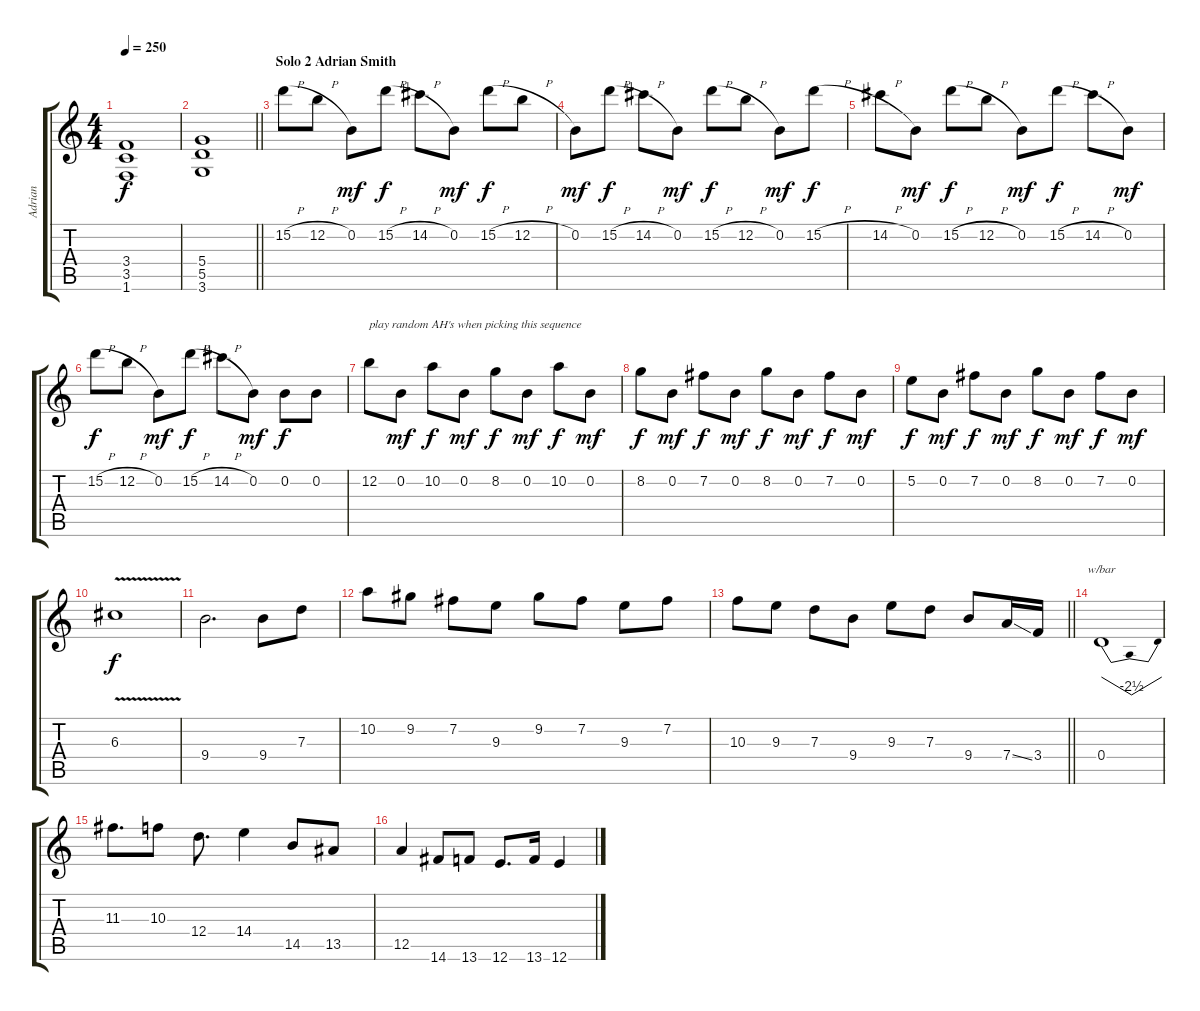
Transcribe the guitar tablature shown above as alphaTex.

\track ("Adrian" "Adrian") {instrument distortionguitar}
\staff {score tabs}
\tuning (E4 B3 G3 D3 A2 E2) {hide}
\ts (4 4)
\tempo 250
\clef g2
\ks c
(3.4 3.5 1.6).1{dy f} |
\barLineRight lightlight
(5.4 5.5 3.6).1 |
\section ("" "Solo 2 Adrian Smith")
15.2{h}.8{volume 16} 12.2{h}.8 0.2.8{dy mf} 15.2{h}.8{dy f} 14.2{h}.8 0.2.8{dy mf} 15.2{h}.8{dy f} 12.2{h}.8 |
0.2.8{dy mf} 15.2{h}.8{dy f} 14.2{h}.8 0.2.8{dy mf} 15.2{h}.8{dy f} 12.2{h}.8 0.2.8{dy mf} 15.2{h}.8{dy f} |
14.2{h}.8 0.2.8{dy mf} 15.2{h}.8{dy f} 12.2{h}.8 0.2.8{dy mf} 15.2{h}.8{dy f} 14.2{h}.8 0.2.8{dy mf} |
15.2{h}.8{dy f} 12.2{h}.8 0.2.8{dy mf} 15.2{h}.8{dy f} 14.2{h}.8 0.2.8{dy mf} 0.2.8{dy f} 0.2.8 |
12.2.8{txt "play random AH's when picking this sequence"} 0.2.8{dy mf} 10.2.8{dy f} 0.2.8{dy mf} 8.2.8{dy f} 0.2.8{dy mf} 10.2.8{dy f} 0.2.8{dy mf} |
8.2.8{dy f} 0.2.8{dy mf} 7.2.8{dy f} 0.2.8{dy mf} 8.2.8{dy f} 0.2.8{dy mf} 7.2.8{dy f} 0.2.8{dy mf} |
5.2.8{dy f} 0.2.8{dy mf} 7.2.8{dy f} 0.2.8{dy mf} 8.2.8{dy f} 0.2.8{dy mf} 7.2.8{dy f} 0.2.8{dy mf} |
6.3{v}.1{dy f} |
9.4.2{d} 9.4.8 7.3.8 |
10.2.8 9.2.8 7.2.8 9.3.8 9.2.8 7.2.8 9.3.8 7.2.8 |
\barLineRight lightlight
10.3.8 9.3.8 7.3.8 9.4.8 9.3.8 7.3.8 9.4.8 7.4{ss}.16 3.4.16 |
0.4.1{tbe (dip default 0 0 30 -10 60 0)} |
11.3.8{d} 10.3.8 12.4.8{d} 14.4.4 14.5.8 13.5.8 |
12.5.4 14.6.8 13.6.8 12.6.8{d} 13.6.16 12.6.4
